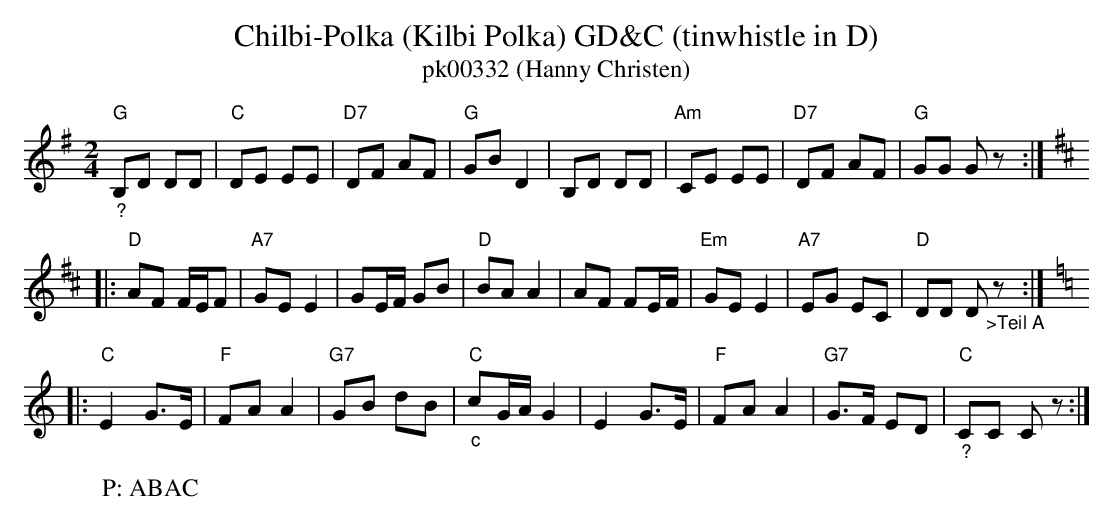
X:1
T:Chilbi-Polka (Kilbi Polka) GD&C (tinwhistle in D)
T:pk00332 (Hanny Christen)
M:2/4
L:1/8
K:G %%MIDI gchordon
"G""_?"B,D DD | "C"DE EE | "D7"DF AF | "G"GBD2 | B,D DD | "Am"CE EE | \
"D7"DF AF | "G"GG Gz :: [K:Dmaj]
"D"AF F/2E/2F | "A7"GEE2 | GE/2F/2 GB | "D"BAA2 | \
AF FE/2F/2 | "Em"GEE2 | "A7"EG EC | "D"DD D"_>Teil A"z:: [K:Cmaj]
"C"E2 G>E | "F"FAA2 | \
"G7"GB dB | "C""_c"cG/2A/2G2 | E2G>E | "F"FAA2 | "G7"G>F ED | "C""_?"CC Cz :|
W:P: ABAC
